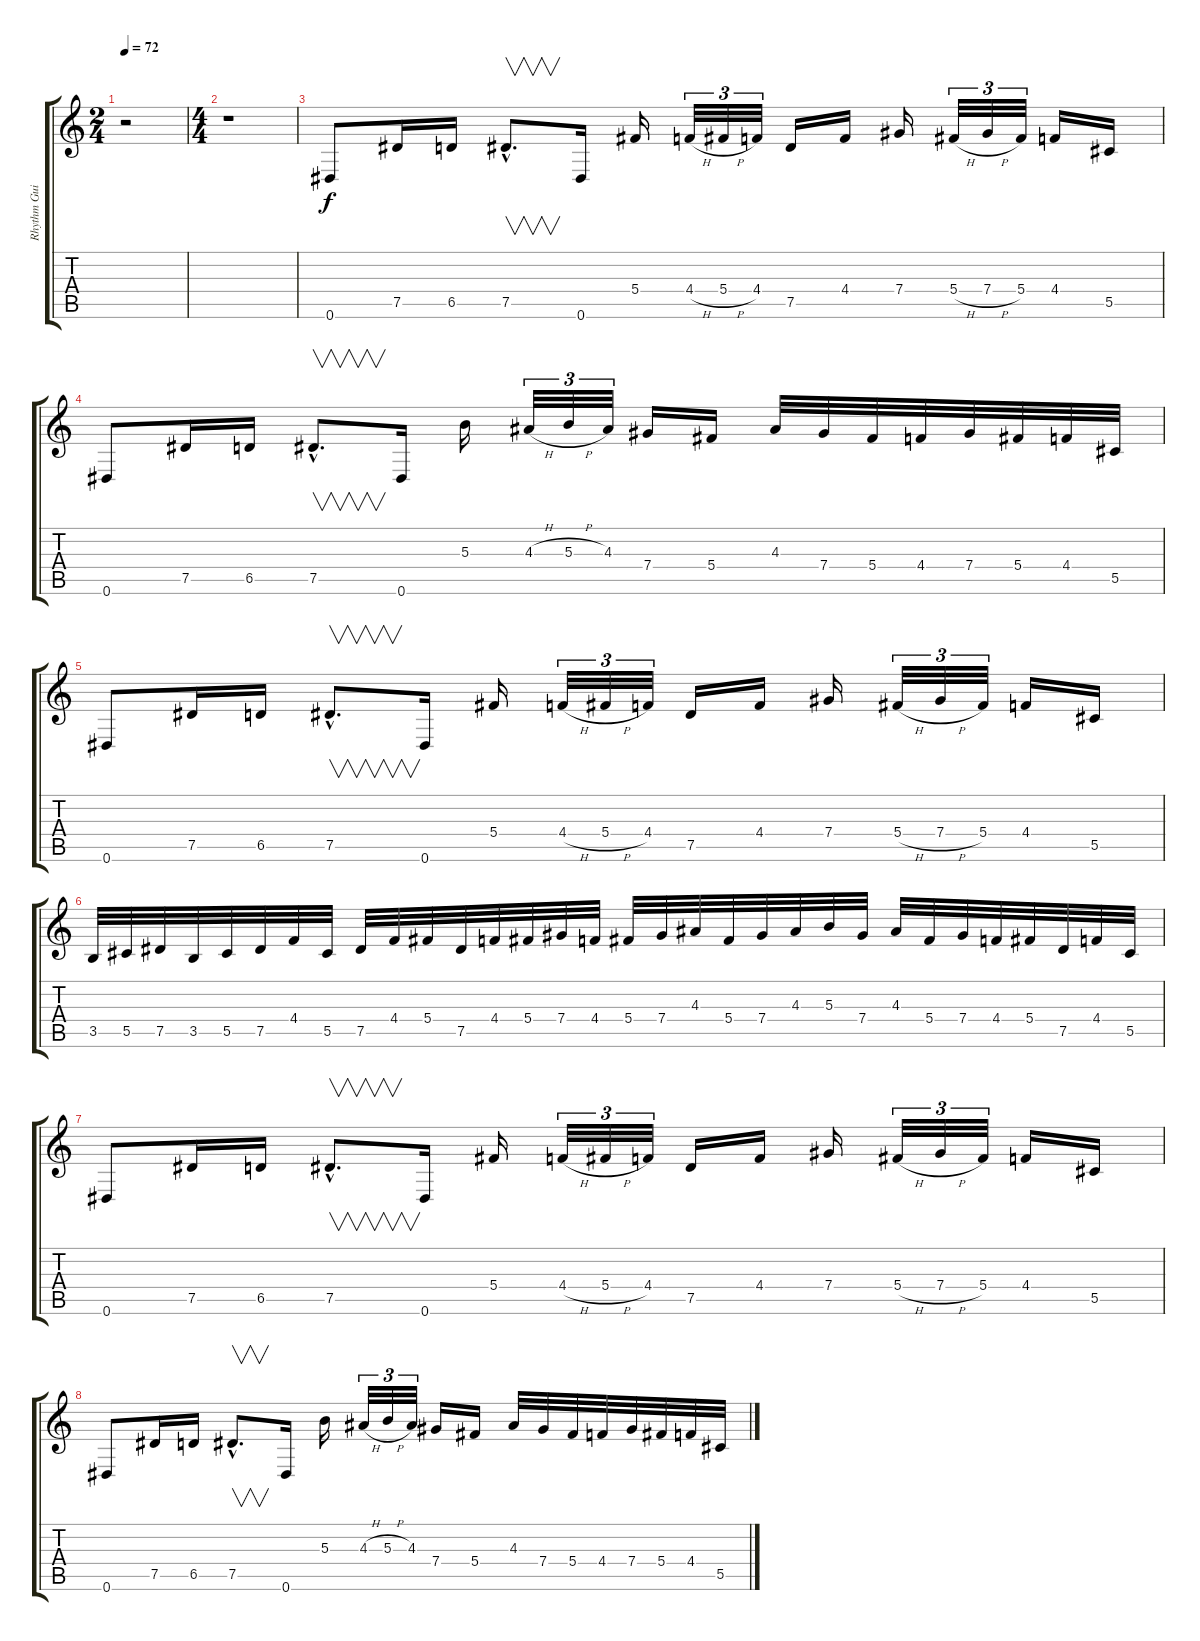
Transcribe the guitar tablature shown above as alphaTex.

\track ("Rhythm Guitar" "Rhythm Gui") {instrument overdrivenguitar}
\staff {score tabs}
\tuning (Eb4 Bb3 Gb3 Db3 Ab2 Eb2) {hide}
\ts (2 4)
\tempo 72
\clef g2
\ks c
r.2{dy f instrument overdrivenguitar} |
\ts (4 4)
r.1 |
0.6.8 7.5.16 6.5.16 7.5{hac}.8{v d} 0.6.16 5.4.16 4.4{h}.32{tu (3 2)} 5.4{h}.32{tu (3 2)} 4.4.32{tu (3 2)} 7.5.16 4.4.16 7.4.16 5.4{h}.32{tu (3 2)} 7.4{h}.32{tu (3 2)} 5.4.32{tu (3 2)} 4.4.16 5.5.16 |
0.6.8 7.5.16 6.5.16 7.5{hac}.8{v d} 0.6.16 5.3.16 4.3{h}.32{tu (3 2)} 5.3{h}.32{tu (3 2)} 4.3.32{tu (3 2)} 7.4.16 5.4.16 4.3.32 7.4.32 5.4.32 4.4.32 7.4.32 5.4.32 4.4.32 5.5.32 |
0.6.8 7.5.16 6.5.16 7.5{hac}.8{v d} 0.6.16 5.4.16 4.4{h}.32{tu (3 2)} 5.4{h}.32{tu (3 2)} 4.4.32{tu (3 2)} 7.5.16 4.4.16 7.4.16 5.4{h}.32{tu (3 2)} 7.4{h}.32{tu (3 2)} 5.4.32{tu (3 2)} 4.4.16 5.5.16 |
3.5.32 5.5.32 7.5.32 3.5.32 5.5.32 7.5.32 4.4.32 5.5.32 7.5.32 4.4.32 5.4.32 7.5.32 4.4.32 5.4.32 7.4.32 4.4.32 5.4.32 7.4.32 4.3.32 5.4.32 7.4.32 4.3.32 5.3.32 7.4.32 4.3.32 5.4.32 7.4.32 4.4.32 5.4.32 7.5.32 4.4.32 5.5.32 |
0.6.8 7.5.16 6.5.16 7.5{hac}.8{v d} 0.6.16 5.4.16 4.4{h}.32{tu (3 2)} 5.4{h}.32{tu (3 2)} 4.4.32{tu (3 2)} 7.5.16 4.4.16 7.4.16 5.4{h}.32{tu (3 2)} 7.4{h}.32{tu (3 2)} 5.4.32{tu (3 2)} 4.4.16 5.5.16 |
0.6.8 7.5.16 6.5.16 7.5{hac}.8{v d} 0.6.16 5.3.16 4.3{h}.32{tu (3 2)} 5.3{h}.32{tu (3 2)} 4.3.32{tu (3 2)} 7.4.16 5.4.16 4.3.32 7.4.32 5.4.32 4.4.32 7.4.32 5.4.32 4.4.32 5.5.32
